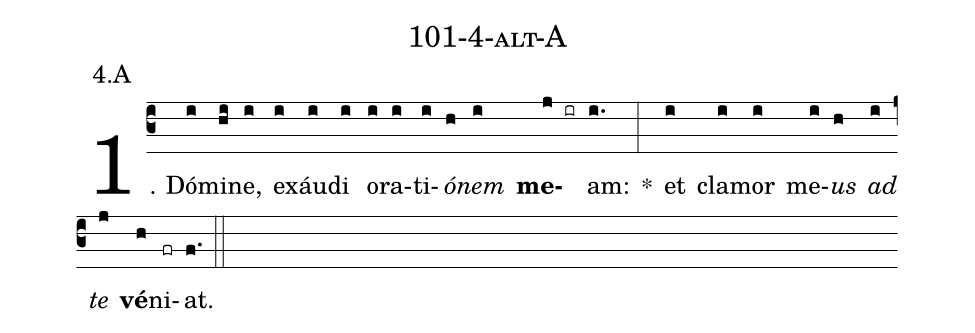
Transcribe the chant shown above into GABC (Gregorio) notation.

name: 101-4-alt-A;
annotation: 4.A;
%%
(c3)1. Dó(i)mi(hi)ne,(i) ex(i)áu(i)di(i) o(i)ra(i)ti(i)<i>ó</i>(h)<i>nem</i>(i) <b>me</b>(j ir)am:(i.) *(:) et(i) cla(i)mor(i) me(i)<i>us</i>(h) <i>ad</i>(i) <i>te</i>(j) <b>vé</b>(h)ni(fr)at.(f.) (::)
